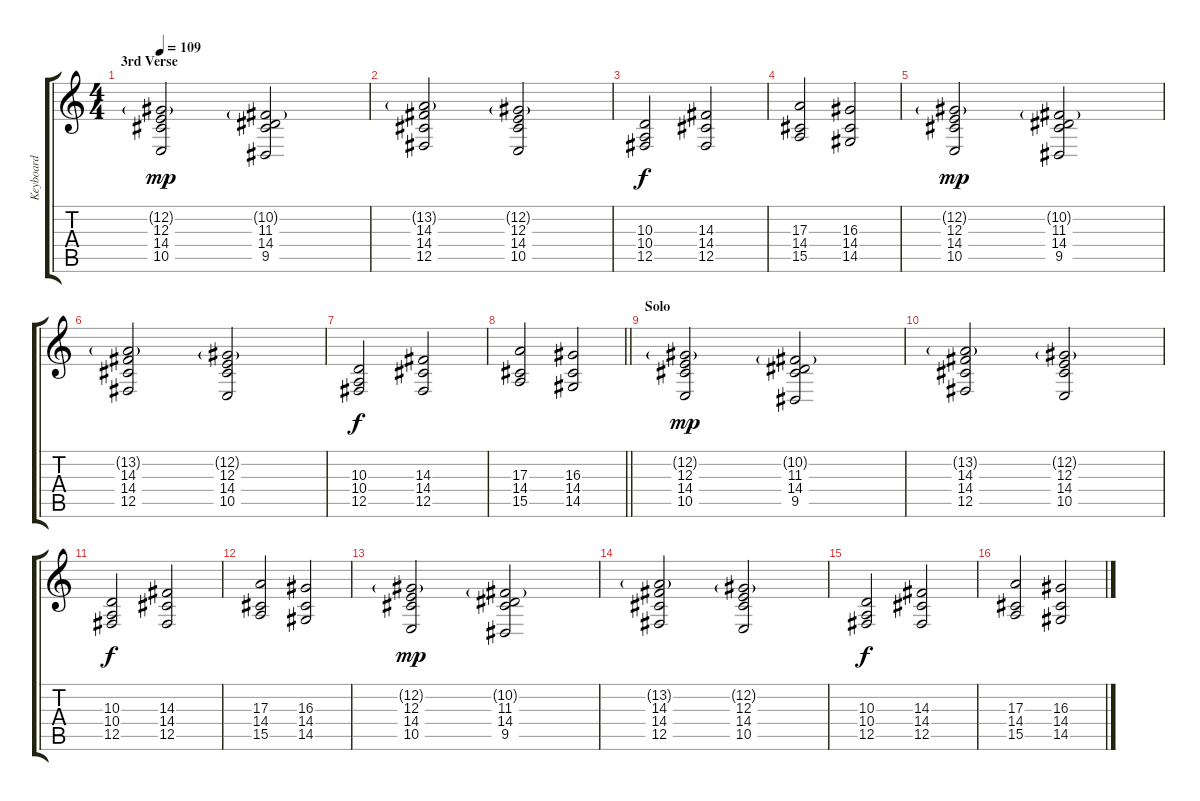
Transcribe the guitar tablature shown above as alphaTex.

\track ("Keyboard " "Keyboard ") {instrument choiraahs}
\staff {score tabs}
\tuning (Db4 Ab3 E3 B2 Gb2 Db2) {hide}
\ts (4 4)
\section ("" "3rd Verse")
\tempo 109
\clef g2
\ks c
(12.2{g} 12.3 14.4 10.5).2{dy mp} (10.2{g} 11.3 14.4 9.5).2 |
(13.2{g} 14.3 14.4 12.5).2 (12.2{g} 12.3 14.4 10.5).2 |
(10.3 10.4 12.5).2{dy f} (14.3 14.4 12.5).2 |
(17.3 14.4 15.5).2 (16.3 14.4 14.5).2 |
(12.2{g} 12.3 14.4 10.5).2{dy mp} (10.2{g} 11.3 14.4 9.5).2 |
(13.2{g} 14.3 14.4 12.5).2 (12.2{g} 12.3 14.4 10.5).2 |
(10.3 10.4 12.5).2{dy f} (14.3 14.4 12.5).2 |
\barLineRight lightlight
(17.3 14.4 15.5).2 (16.3 14.4 14.5).2 |
\section ("" "Solo ")
(12.2{g} 12.3 14.4 10.5).2{dy mp volume 6} (10.2{g} 11.3 14.4 9.5).2 |
(13.2{g} 14.3 14.4 12.5).2 (12.2{g} 12.3 14.4 10.5).2 |
(10.3 10.4 12.5).2{dy f} (14.3 14.4 12.5).2 |
(17.3 14.4 15.5).2 (16.3 14.4 14.5).2 |
(12.2{g} 12.3 14.4 10.5).2{dy mp} (10.2{g} 11.3 14.4 9.5).2 |
(13.2{g} 14.3 14.4 12.5).2 (12.2{g} 12.3 14.4 10.5).2 |
(10.3 10.4 12.5).2{dy f} (14.3 14.4 12.5).2 |
(17.3 14.4 15.5).2 (16.3 14.4 14.5).2
